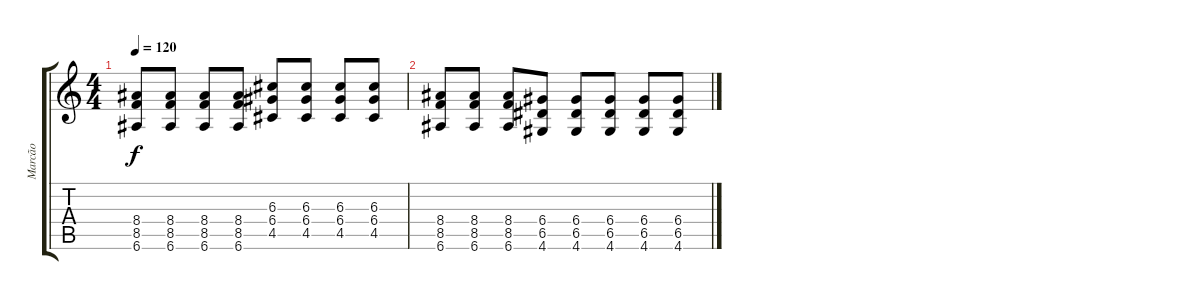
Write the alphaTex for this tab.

\track ("Marcão" "Marcão") {instrument overdrivenguitar}
\staff {score tabs}
\tuning (E4 B3 G3 D3 A2 E2) {hide}
\ts (4 4)
\tempo 120
\clef g2
\ks c
(8.4 8.5 6.6).8{dy f} (8.4 8.5 6.6).8 (8.4 8.5 6.6).8 (8.4 8.5 6.6).8 (6.3 6.4 4.5).8 (6.3 6.4 4.5).8 (6.3 6.4 4.5).8 (6.3 6.4 4.5).8 |
(8.4 8.5 6.6).8 (8.4 8.5 6.6).8 (8.4 8.5 6.6).8 (6.4 6.5 4.6).8 (6.4 6.5 4.6).8 (6.4 6.5 4.6).8 (6.4 6.5 4.6).8 (6.4 6.5 4.6).8
